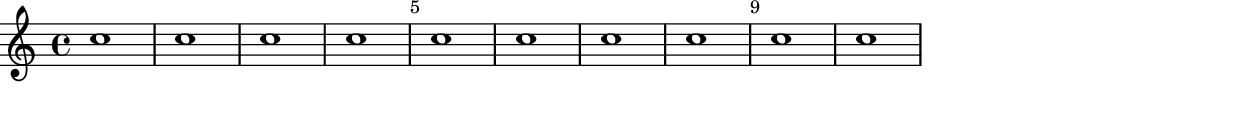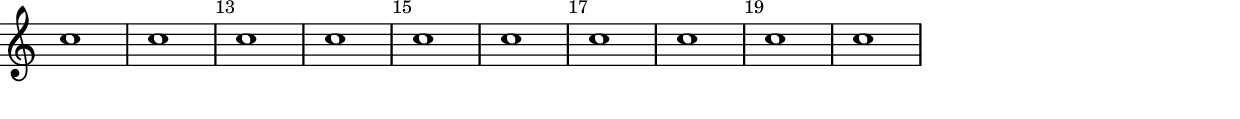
%% Generated by lilypond-book
%% Options: [exampleindent=10.16\mm,indent=0\mm,line-width=160\mm,paper-height=845.047\pt,paper-width=597.508\pt,papersize='(cons (* 597.508 pt) (* 845.047 pt))]
\include "lilypond-book-preamble.ly"


% ****************************************************************
% Start cut-&-pastable-section
% ****************************************************************

#(ly:set-option 'eps-box-padding 3.000000)



\paper {
  #(set-paper-size '(cons (* 597.508 pt) (* 845.047 pt)))
  indent = 0\mm
  line-width = 160\mm
  % offset the left padding, also add 1mm as lilypond creates cropped
  % images with a little space on the right
  line-width = #(- line-width (* mm  3.000000) (* mm 1))
}

\layout {
  
}




% ****************************************************************
% ly snippet:
% ****************************************************************
\sourcefilename "snippets/printing-bar-numbers-with-changing-regular-intervals.ly"
\sourcefileline 0
%% DO NOT EDIT this file manually; it was automatically
%% generated from the LilyPond Wiki
%% (https://wiki.lilypond.community).
%%
%% Make any changes in the Wiki itself, or in
%% `Documentation/snippets/new/`, then run
%% `scripts/auxiliar/makelsr.pl`.
%%
%% This file is in the public domain.

\version "2.24.0"

\header {
%% Translation of GIT committish: a8a85e19654e46d725563e6deba44083ef137a2c
  texidocja = "
小節番号が表示される間隔は @code{@{set-bar-number-visibility@}} コンテキスト@c
関数を変更することで変更することもできます。
"
  doctitleja = "小節番号が表示される間隔を変更する"

%% Translation of GIT committish: 2f3474d9af596d677ed5b7ce720ae4d0954a6b51
  texidocit = "
Tramite la funzione di contesto @code{@{set-bar-number-visibility@}}
si possono modificare gli intervalli dei numeri di battuta.

"
  doctitleit = "Stampare i numeri di battuta a intervalli regolari variabili"


%% Translation of GIT committish: 41a008e75e2fe29536406cdf0d71c32a4606f2b8
  texidocfr = "
La fonction de contexte @code{set-bar-number-visibility} permet de
modifier la fréquence à laquelle les numéros de mesures s'impriment.
"

  doctitlefr = "Changement de la fréquence d'impression du numéro de mesure"

%% Translation of GIT committish: 41a008e75e2fe29536406cdf0d71c32a4606f2b8
  texidoces = "
Usando la función de contexto @code{set-bar-number-visibility}, se
pueden cambiar los intervalos de numeración de los compases.
"

  doctitlees = "Impresión de los números de compás con intervalos regulares variables"

  categories = "Rhythms"

  texidoc = "
Using the @code{set-bar-number-visibility} context function, bar number
intervals can be changed.
"

  doctitle = "Printing bar numbers with changing regular intervals"
} % begin verbatim


\relative c' {
  \override Score.BarNumber.break-visibility = #end-of-line-invisible
  \context Score \applyContext #(set-bar-number-visibility 4)
  \repeat unfold 10 c'1
  \context Score \applyContext #(set-bar-number-visibility 2)
  \repeat unfold 10 c
}



% ****************************************************************
% end ly snippet
% ****************************************************************
